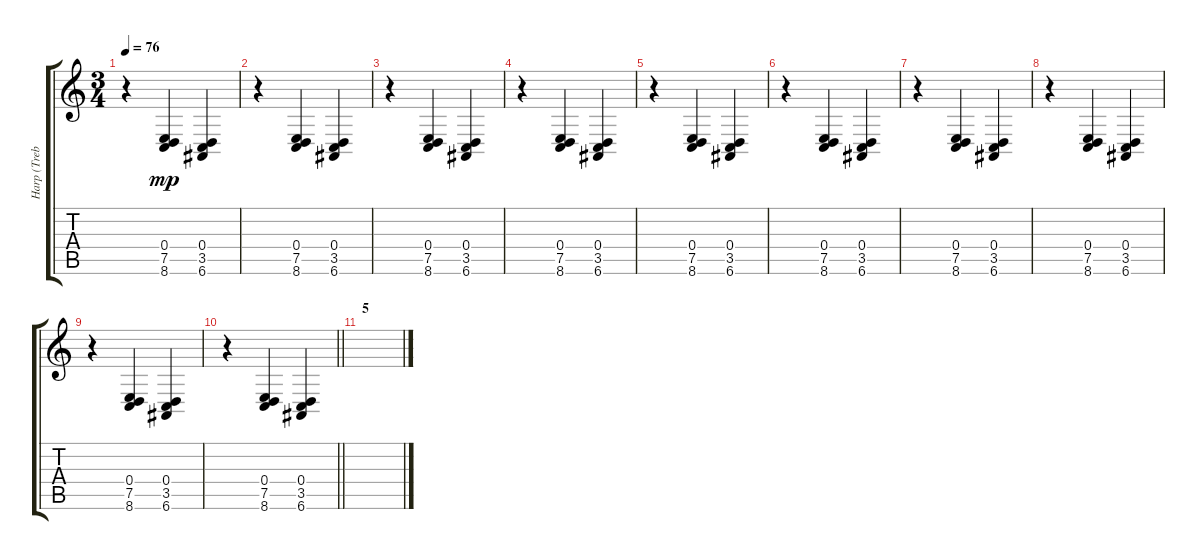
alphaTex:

\track ("Harp (Treble)" "Harp (Treb") {instrument orchestralharp}
\staff {score tabs}
\tuning (E4 B3 G3 D3 A2 E2) {hide}
\ts (3 4)
\tempo 76
\clef g2
\ks c
r.4{dy mp} (0.4 7.5 8.6).4 (0.4 3.5 6.6).4 |
r.4 (0.4 7.5 8.6).4 (0.4 3.5 6.6).4 |
r.4 (0.4 7.5 8.6).4 (0.4 3.5 6.6).4 |
r.4 (0.4 7.5 8.6).4 (0.4 3.5 6.6).4 |
r.4 (0.4 7.5 8.6).4 (0.4 3.5 6.6).4 |
r.4 (0.4 7.5 8.6).4 (0.4 3.5 6.6).4 |
r.4 (0.4 7.5 8.6).4 (0.4 3.5 6.6).4 |
r.4 (0.4 7.5 8.6).4 (0.4 3.5 6.6).4 |
r.4 (0.4 7.5 8.6).4 (0.4 3.5 6.6).4 |
\barLineRight lightlight
r.4 (0.4 7.5 8.6).4 (0.4 3.5 6.6).4 |
\section ("" "5")
